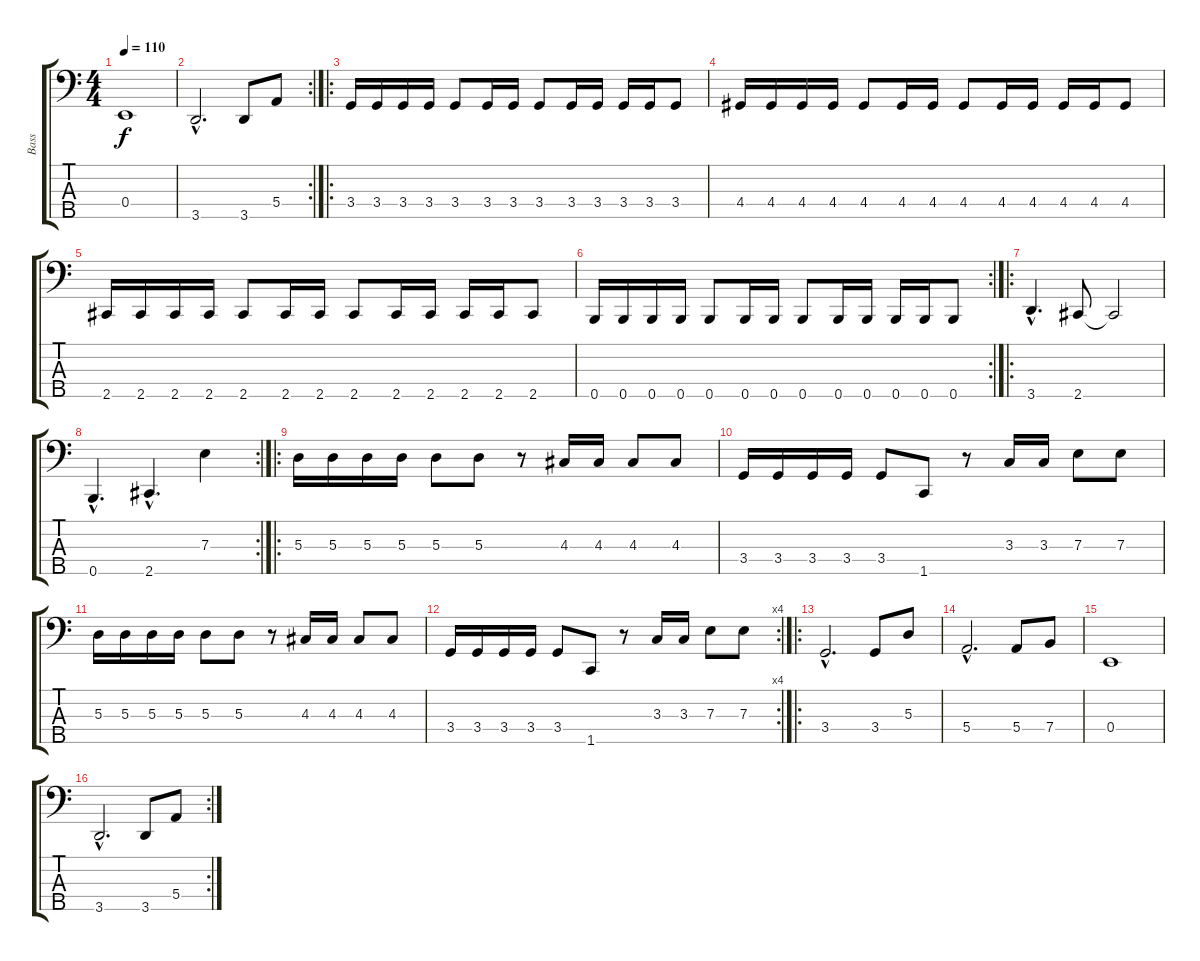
\track ("Bass" "Bass") {instrument electricbassfinger}
\staff {score tabs}
\tuning (G2 D2 A1 E1 B0) {hide}
\ts (4 4)
\tempo 110
\clef f4
\ks c
0.4.1{dy f} |
\rc 2
3.5{hac}.2{d} 3.5.8 5.4.8 |
\ro
3.4.16 3.4.16 3.4.16 3.4.16 3.4.8 3.4.16 3.4.16 3.4.8 3.4.16 3.4.16 3.4.16 3.4.16 3.4.8 |
4.4.16 4.4.16 4.4.16 4.4.16 4.4.8 4.4.16 4.4.16 4.4.8 4.4.16 4.4.16 4.4.16 4.4.16 4.4.8 |
2.5.16 2.5.16 2.5.16 2.5.16 2.5.8 2.5.16 2.5.16 2.5.8 2.5.16 2.5.16 2.5.16 2.5.16 2.5.8 |
\rc 2
0.5.16 0.5.16 0.5.16 0.5.16 0.5.8 0.5.16 0.5.16 0.5.8 0.5.16 0.5.16 0.5.16 0.5.16 0.5.8 |
\ro
3.5{hac}.4{d} 2.5.8 2.5{t}.2 |
\rc 2
0.5{hac}.4{d} 2.5{hac}.4{d} 7.3.4 |
\ro
5.3.16 5.3.16 5.3.16 5.3.16 5.3.8 5.3.8 r.8 4.3.16 4.3.16 4.3.8 4.3.8 |
3.4.16 3.4.16 3.4.16 3.4.16 3.4.8 1.5.8 r.8 3.3.16 3.3.16 7.3.8 7.3.8 |
5.3.16 5.3.16 5.3.16 5.3.16 5.3.8 5.3.8 r.8 4.3.16 4.3.16 4.3.8 4.3.8 |
\rc 4
3.4.16 3.4.16 3.4.16 3.4.16 3.4.8 1.5.8 r.8 3.3.16 3.3.16 7.3.8 7.3.8 |
\ro
3.4{hac}.2{d} 3.4.8 5.3.8 |
5.4{hac}.2{d} 5.4.8 7.4.8 |
0.4.1 |
\rc 2
3.5{hac}.2{d} 3.5.8 5.4.8
